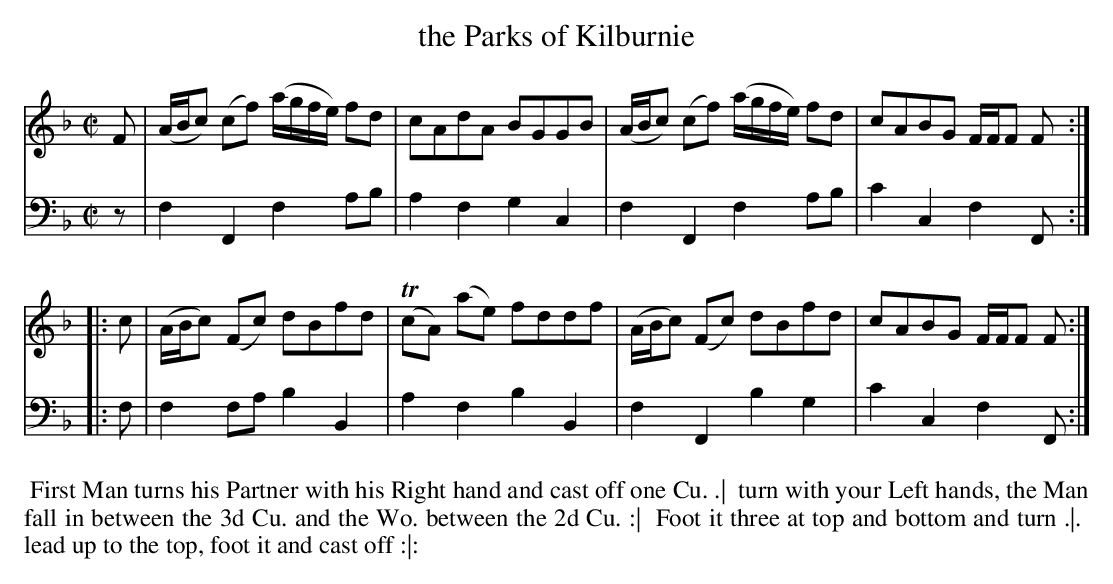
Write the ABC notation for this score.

X:1
T: the Parks of Kilburnie
M: C|
L: 1/8
K: F
V: 1
   F | (A/B/c) (cf) (a/g/f/e/) fd | cAdA BGGB | (A/B/c) (cf) (a/g/f/e/) fd | cABG F/F/F F :|
|: c | (A/B/c) (Fc) dBfd | (TcA) (ae) fddf | (A/B/c) (Fc) dBfd | cABG F/F/F F :|
V: 2 clef=bass middle=d
   z | f2F2 f2ab | a2f2 g2c2 | f2F2 f2ab | c'2c2 f2F :|
|: f | f2fa b2B2 | a2f2 b2B2 | f2F2 b2g2 | c'2c2 f2F :|
